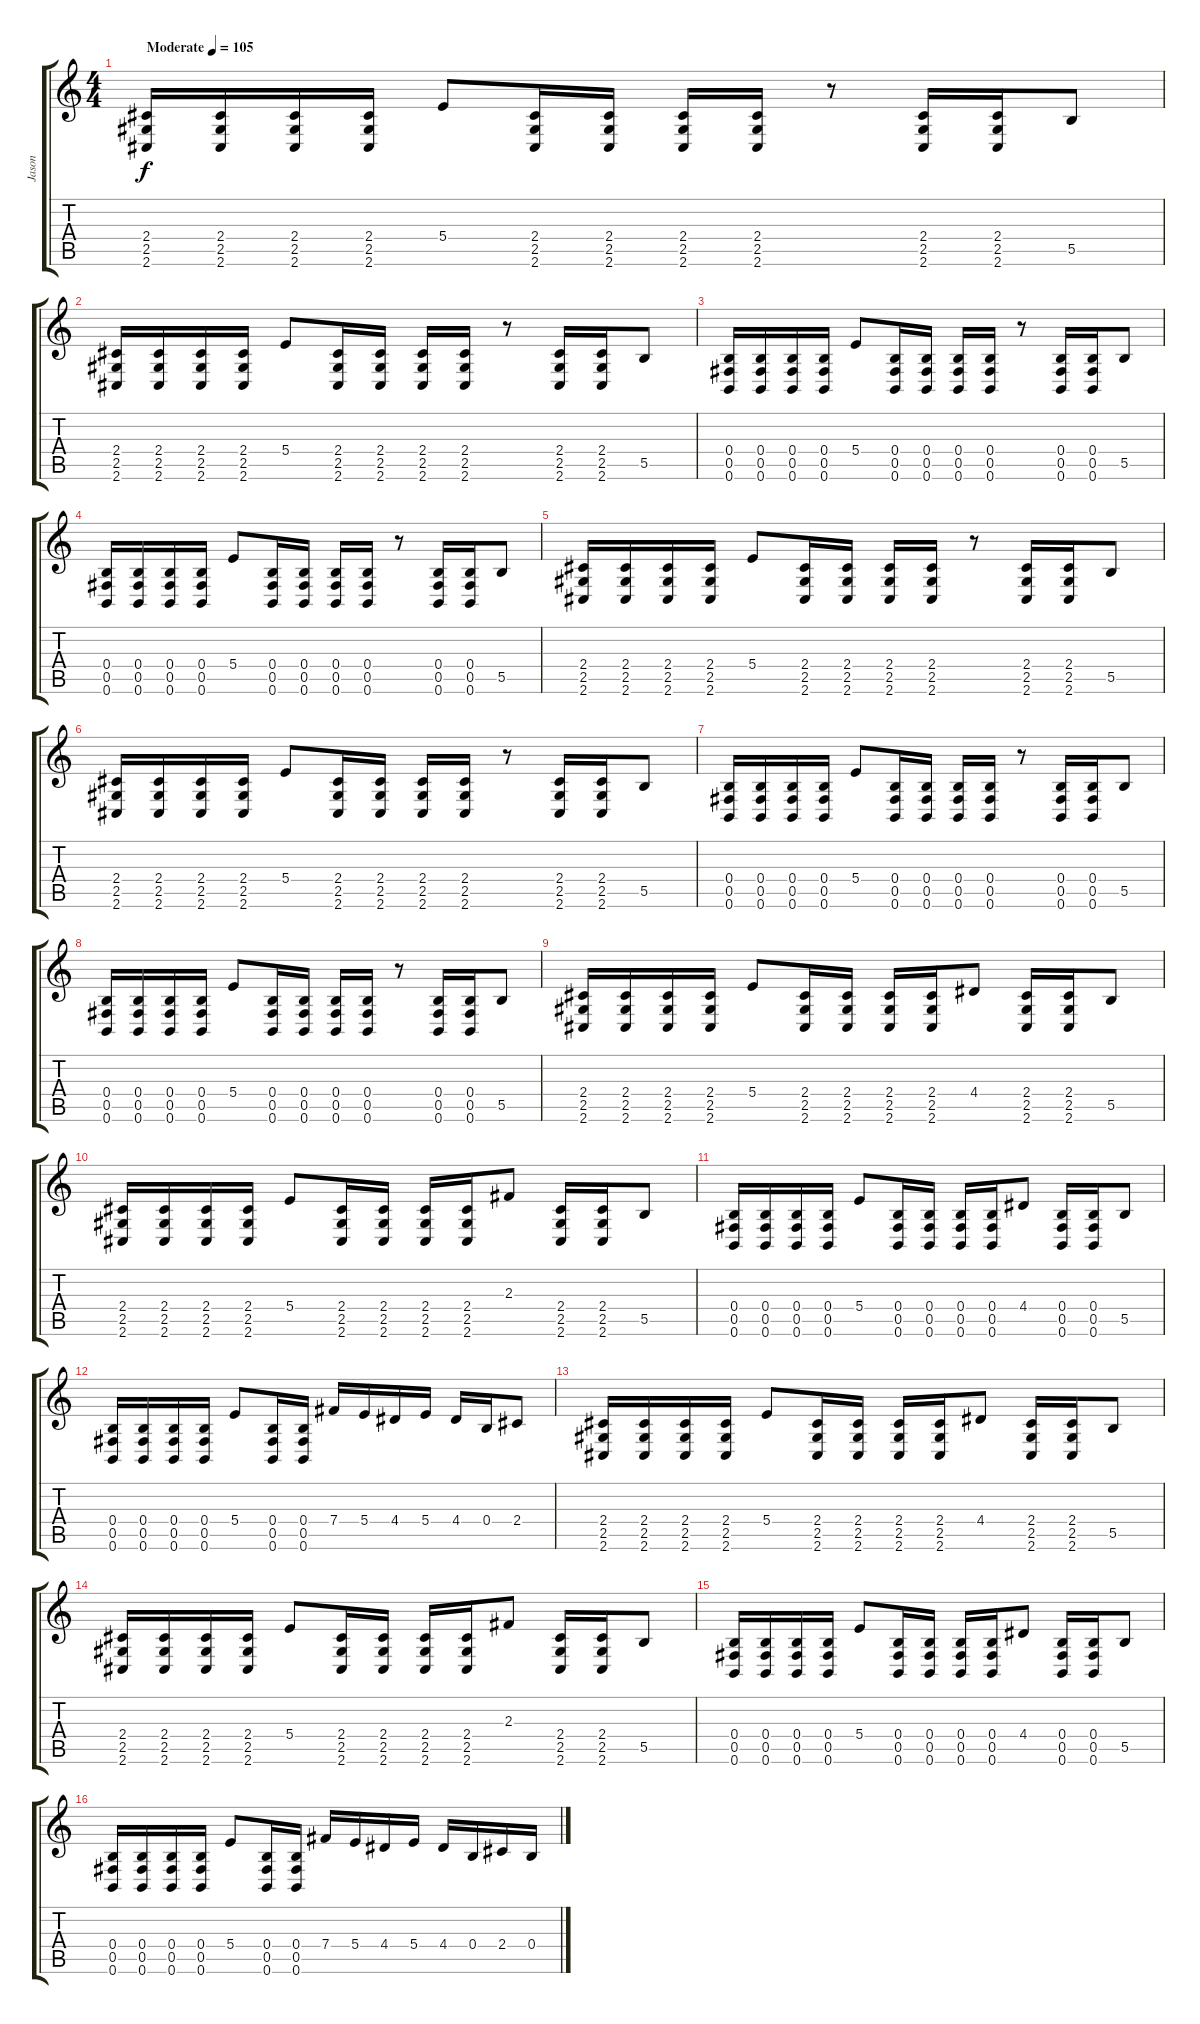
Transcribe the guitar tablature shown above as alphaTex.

\track ("Jason" "Jason") {instrument distortionguitar}
\staff {score tabs}
\tuning (Db4 Ab3 E3 B2 Gb2 B1) {hide}
\ts (4 4)
\tempo (105 "Moderate")
\clef g2
\ks c
(2.4 2.5 2.6).16{dy f instrument distortionguitar} (2.4 2.5 2.6).16 (2.4 2.5 2.6).16 (2.4 2.5 2.6).16 5.4.8 (2.4 2.5 2.6).16 (2.4 2.5 2.6).16 (2.4 2.5 2.6).16 (2.4 2.5 2.6).16 r.8 (2.4 2.5 2.6).16 (2.4 2.5 2.6).16 5.5.8 |
(2.4 2.5 2.6).16 (2.4 2.5 2.6).16 (2.4 2.5 2.6).16 (2.4 2.5 2.6).16 5.4.8 (2.4 2.5 2.6).16 (2.4 2.5 2.6).16 (2.4 2.5 2.6).16 (2.4 2.5 2.6).16 r.8 (2.4 2.5 2.6).16 (2.4 2.5 2.6).16 5.5.8 |
(0.4 0.5 0.6).16 (0.4 0.5 0.6).16 (0.4 0.5 0.6).16 (0.4 0.5 0.6).16 5.4.8 (0.4 0.5 0.6).16 (0.4 0.5 0.6).16 (0.4 0.5 0.6).16 (0.4 0.5 0.6).16 r.8 (0.4 0.5 0.6).16 (0.4 0.5 0.6).16 5.5.8 |
(0.4 0.5 0.6).16 (0.4 0.5 0.6).16 (0.4 0.5 0.6).16 (0.4 0.5 0.6).16 5.4.8 (0.4 0.5 0.6).16 (0.4 0.5 0.6).16 (0.4 0.5 0.6).16 (0.4 0.5 0.6).16 r.8 (0.4 0.5 0.6).16 (0.4 0.5 0.6).16 5.5.8 |
(2.4 2.5 2.6).16 (2.4 2.5 2.6).16 (2.4 2.5 2.6).16 (2.4 2.5 2.6).16 5.4.8 (2.4 2.5 2.6).16 (2.4 2.5 2.6).16 (2.4 2.5 2.6).16 (2.4 2.5 2.6).16 r.8 (2.4 2.5 2.6).16 (2.4 2.5 2.6).16 5.5.8 |
(2.4 2.5 2.6).16 (2.4 2.5 2.6).16 (2.4 2.5 2.6).16 (2.4 2.5 2.6).16 5.4.8 (2.4 2.5 2.6).16 (2.4 2.5 2.6).16 (2.4 2.5 2.6).16 (2.4 2.5 2.6).16 r.8 (2.4 2.5 2.6).16 (2.4 2.5 2.6).16 5.5.8 |
(0.4 0.5 0.6).16 (0.4 0.5 0.6).16 (0.4 0.5 0.6).16 (0.4 0.5 0.6).16 5.4.8 (0.4 0.5 0.6).16 (0.4 0.5 0.6).16 (0.4 0.5 0.6).16 (0.4 0.5 0.6).16 r.8 (0.4 0.5 0.6).16 (0.4 0.5 0.6).16 5.5.8 |
(0.4 0.5 0.6).16 (0.4 0.5 0.6).16 (0.4 0.5 0.6).16 (0.4 0.5 0.6).16 5.4.8 (0.4 0.5 0.6).16 (0.4 0.5 0.6).16 (0.4 0.5 0.6).16 (0.4 0.5 0.6).16 r.8 (0.4 0.5 0.6).16 (0.4 0.5 0.6).16 5.5.8 |
(2.4 2.5 2.6).16 (2.4 2.5 2.6).16 (2.4 2.5 2.6).16 (2.4 2.5 2.6).16 5.4.8 (2.4 2.5 2.6).16 (2.4 2.5 2.6).16 (2.4 2.5 2.6).16 (2.4 2.5 2.6).16 4.4.8 (2.4 2.5 2.6).16 (2.4 2.5 2.6).16 5.5.8 |
(2.4 2.5 2.6).16 (2.4 2.5 2.6).16 (2.4 2.5 2.6).16 (2.4 2.5 2.6).16 5.4.8 (2.4 2.5 2.6).16 (2.4 2.5 2.6).16 (2.4 2.5 2.6).16 (2.4 2.5 2.6).16 2.3.8 (2.4 2.5 2.6).16 (2.4 2.5 2.6).16 5.5.8 |
(0.4 0.5 0.6).16 (0.4 0.5 0.6).16 (0.4 0.5 0.6).16 (0.4 0.5 0.6).16 5.4.8 (0.4 0.5 0.6).16 (0.4 0.5 0.6).16 (0.4 0.5 0.6).16 (0.4 0.5 0.6).16 4.4.8 (0.4 0.5 0.6).16 (0.4 0.5 0.6).16 5.5.8 |
(0.4 0.5 0.6).16 (0.4 0.5 0.6).16 (0.4 0.5 0.6).16 (0.4 0.5 0.6).16 5.4.8 (0.4 0.5 0.6).16 (0.4 0.5 0.6).16 7.4.16 5.4.16 4.4.16 5.4.16 4.4.16 0.4.16 2.4.8 |
(2.4 2.5 2.6).16 (2.4 2.5 2.6).16 (2.4 2.5 2.6).16 (2.4 2.5 2.6).16 5.4.8 (2.4 2.5 2.6).16 (2.4 2.5 2.6).16 (2.4 2.5 2.6).16 (2.4 2.5 2.6).16 4.4.8 (2.4 2.5 2.6).16 (2.4 2.5 2.6).16 5.5.8 |
(2.4 2.5 2.6).16 (2.4 2.5 2.6).16 (2.4 2.5 2.6).16 (2.4 2.5 2.6).16 5.4.8 (2.4 2.5 2.6).16 (2.4 2.5 2.6).16 (2.4 2.5 2.6).16 (2.4 2.5 2.6).16 2.3.8 (2.4 2.5 2.6).16 (2.4 2.5 2.6).16 5.5.8 |
(0.4 0.5 0.6).16 (0.4 0.5 0.6).16 (0.4 0.5 0.6).16 (0.4 0.5 0.6).16 5.4.8 (0.4 0.5 0.6).16 (0.4 0.5 0.6).16 (0.4 0.5 0.6).16 (0.4 0.5 0.6).16 4.4.8 (0.4 0.5 0.6).16 (0.4 0.5 0.6).16 5.5.8 |
(0.4 0.5 0.6).16 (0.4 0.5 0.6).16 (0.4 0.5 0.6).16 (0.4 0.5 0.6).16 5.4.8 (0.4 0.5 0.6).16 (0.4 0.5 0.6).16 7.4.16 5.4.16 4.4.16 5.4.16 4.4.16 0.4.16 2.4.16 0.4.16
